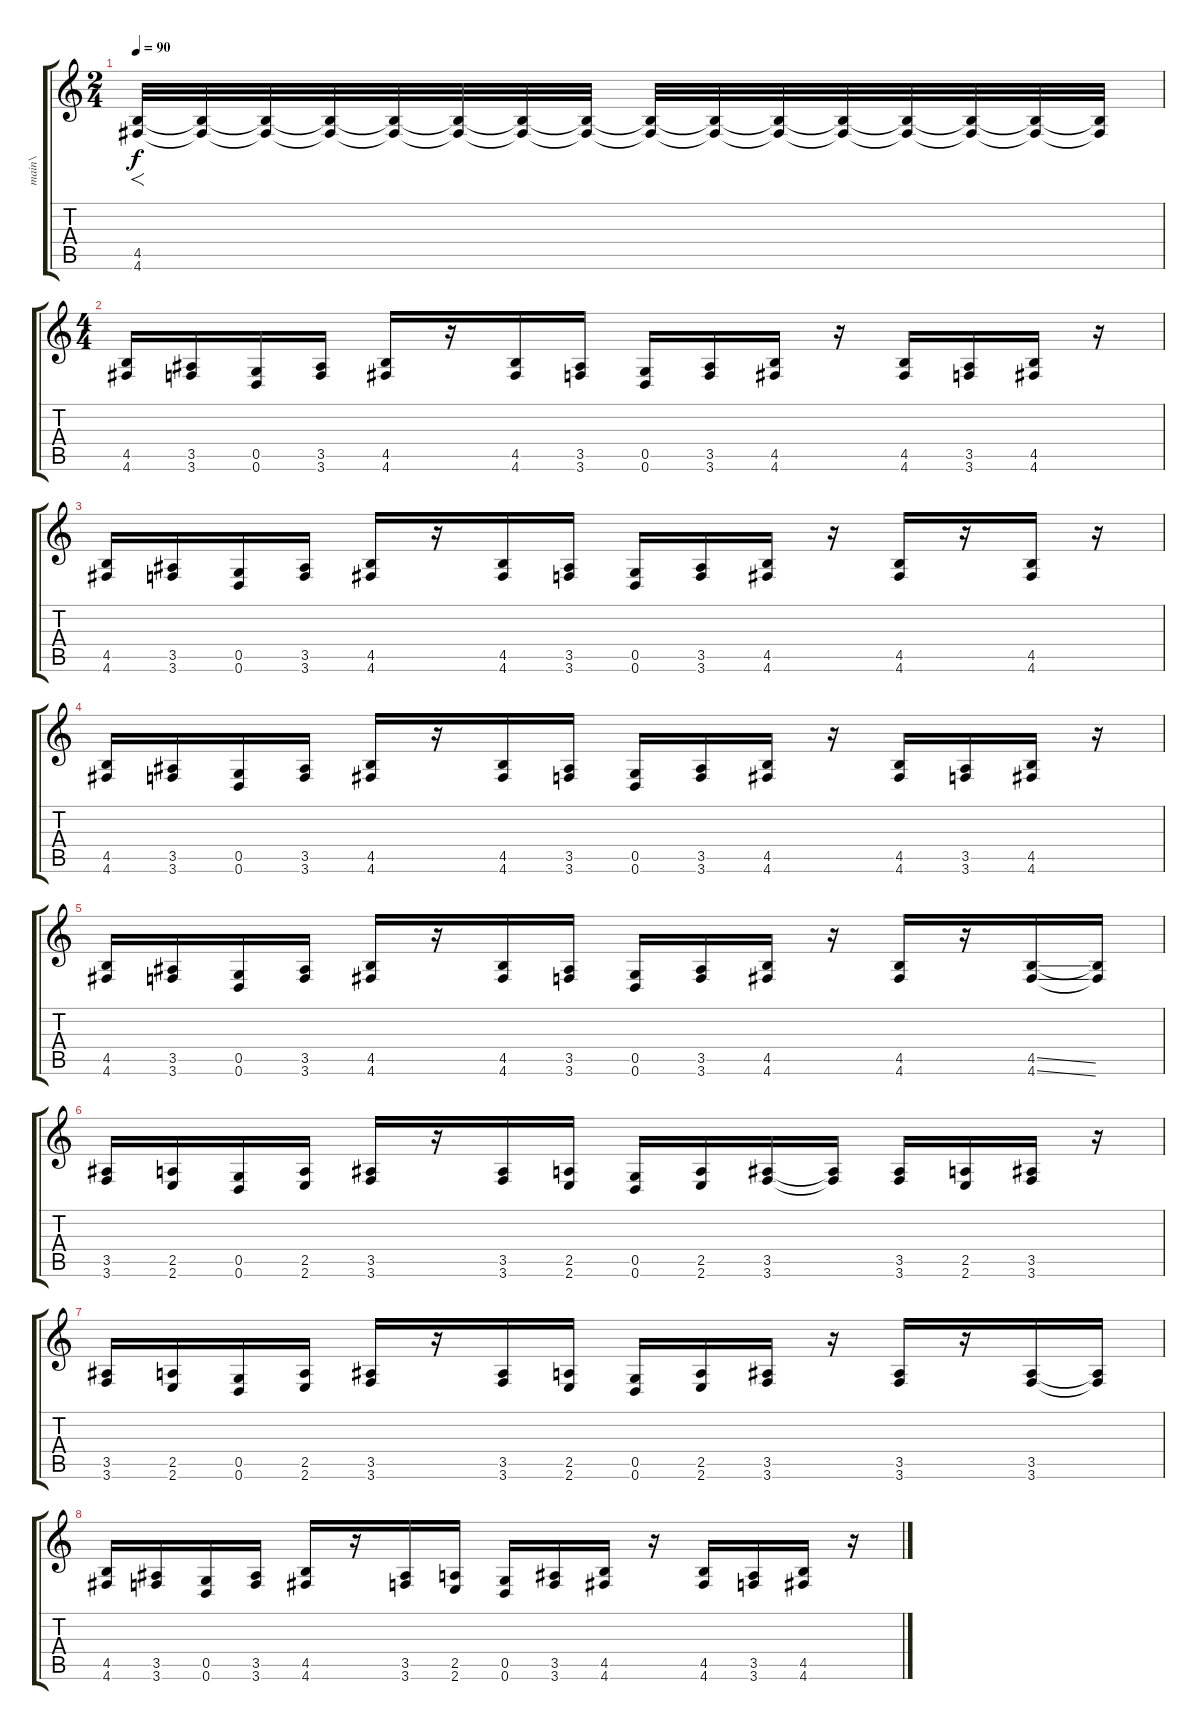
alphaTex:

\track ("main\\" "main\\") {instrument distortionguitar}
\staff {score tabs}
\tuning (D4 A3 F3 C3 G2 D2) {hide}
\ts (2 4)
\tempo 90
\clef g2
\ks c
(4.5 4.6).32{f dy f volume 0 instrument distortionguitar} (4.5{t} 4.6{t}).32{volume 2} (4.5{t} 4.6{t}).32{volume 3} (4.5{t} 4.6{t}).32{volume 4} (4.5{t} 4.6{t}).32 (4.5{t} 4.6{t}).32{volume 5} (4.5{t} 4.6{t}).32 (4.5{t} 4.6{t}).32{volume 6} (4.5{t} 4.6{t}).32 (4.5{t} 4.6{t}).32{volume 7} (4.5{t} 4.6{t}).32 (4.5{t} 4.6{t}).32{volume 9} (4.5{t} 4.6{t}).32{volume 10} (4.5{t} 4.6{t}).32 (4.5{t} 4.6{t}).32 (4.5{t} 4.6{t}).32 |
\ts (4 4)
(4.5 4.6).16{volume 14} (3.5 3.6).16 (0.5 0.6).16 (3.5 3.6).16 (4.5 4.6).16 r.16 (4.5 4.6).16 (3.5 3.6).16 (0.5 0.6).16 (3.5 3.6).16 (4.5 4.6).16 r.16 (4.5 4.6).16 (3.5 3.6).16 (4.5 4.6).16 r.16 |
(4.5 4.6).16 (3.5 3.6).16 (0.5 0.6).16 (3.5 3.6).16 (4.5 4.6).16 r.16 (4.5 4.6).16 (3.5 3.6).16 (0.5 0.6).16 (3.5 3.6).16 (4.5 4.6).16 r.16 (4.5 4.6).16 r.16 (4.5 4.6).16 r.16 |
(4.5 4.6).16 (3.5 3.6).16 (0.5 0.6).16 (3.5 3.6).16 (4.5 4.6).16 r.16 (4.5 4.6).16 (3.5 3.6).16 (0.5 0.6).16 (3.5 3.6).16 (4.5 4.6).16 r.16 (4.5 4.6).16 (3.5 3.6).16 (4.5 4.6).16 r.16 |
(4.5 4.6).16 (3.5 3.6).16 (0.5 0.6).16 (3.5 3.6).16 (4.5 4.6).16 r.16 (4.5 4.6).16 (3.5 3.6).16 (0.5 0.6).16 (3.5 3.6).16 (4.5 4.6).16 r.16 (4.5 4.6).16 r.16 (4.5{ss} 4.6{ss}).16 (4.5{t} 4.6{t}).16 |
(3.5 3.6).16 (2.5 2.6).16 (0.5 0.6).16 (2.5 2.6).16 (3.5 3.6).16 r.16 (3.5 3.6).16 (2.5 2.6).16 (0.5 0.6).16 (2.5 2.6).16 (3.5 3.6).16 (3.5{t} 3.6{t}).16 (3.5 3.6).16 (2.5 2.6).16 (3.5 3.6).16 r.16 |
(3.5 3.6).16 (2.5 2.6).16 (0.5 0.6).16 (2.5 2.6).16 (3.5 3.6).16 r.16 (3.5 3.6).16 (2.5 2.6).16 (0.5 0.6).16 (2.5 2.6).16 (3.5 3.6).16 r.16 (3.5 3.6).16 r.16 (3.5 3.6).16 (3.5{t} 3.6{t}).16 |
(4.5 4.6).16 (3.5 3.6).16 (0.5 0.6).16 (3.5 3.6).16 (4.5 4.6).16 r.16 (3.5 3.6).16 (2.5 2.6).16 (0.5 0.6).16 (3.5 3.6).16 (4.5 4.6).16 r.16 (4.5 4.6).16 (3.5 3.6).16 (4.5 4.6).16 r.16
